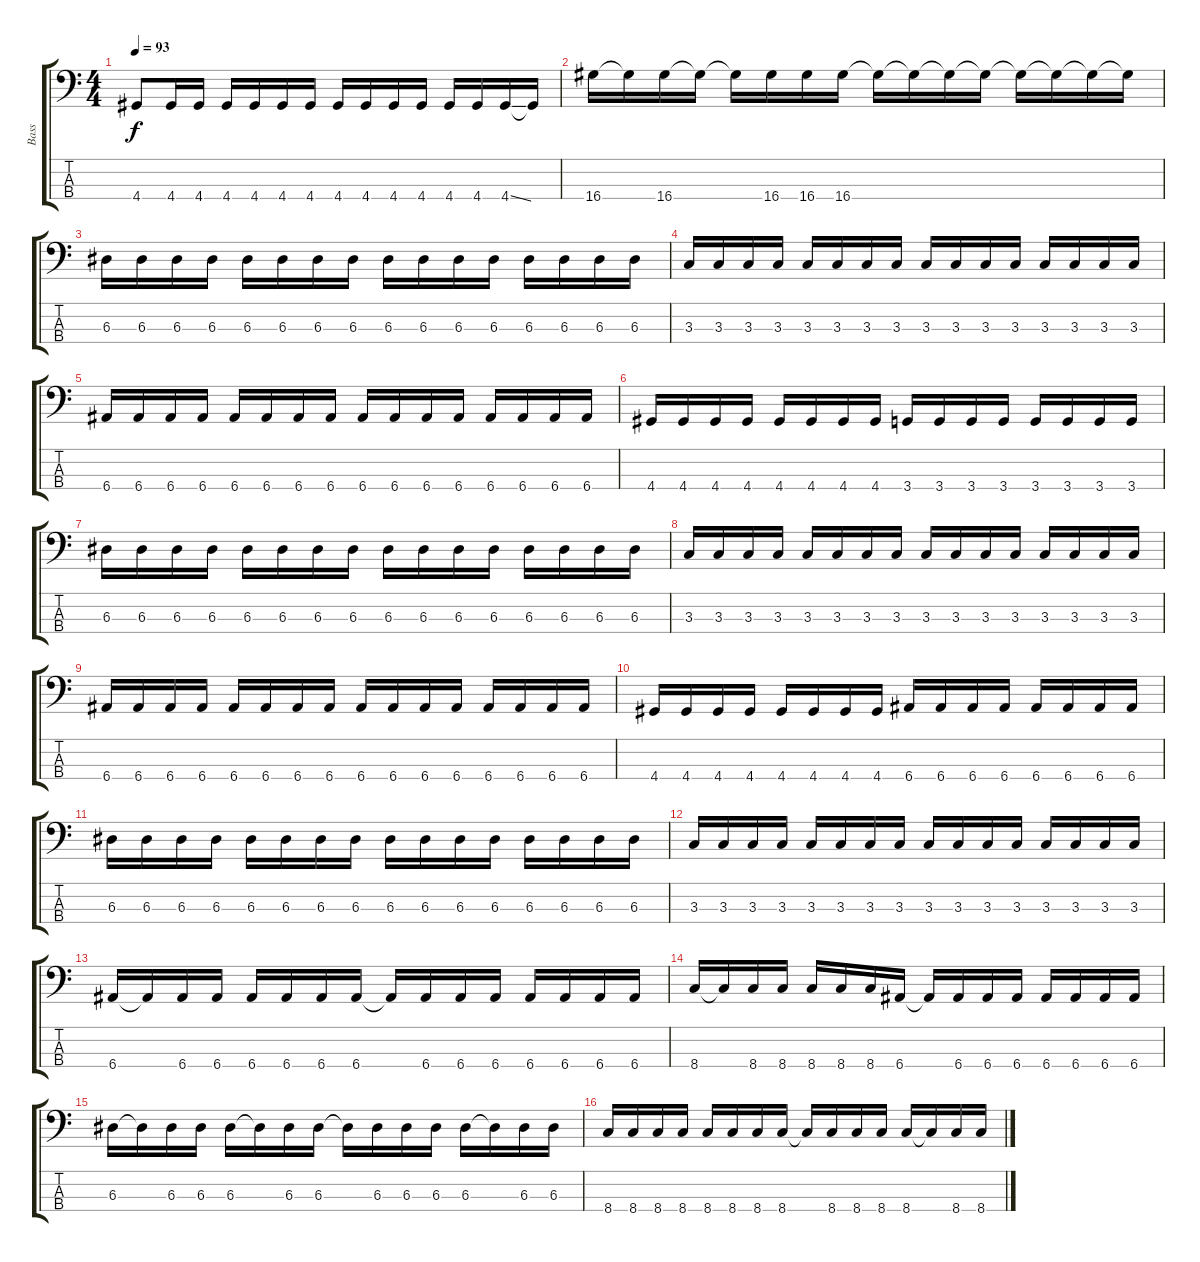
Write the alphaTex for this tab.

\track ("Bass" "Bass") {instrument electricbasspick}
\staff {score tabs}
\tuning (G2 D2 A1 E1) {hide}
\ts (4 4)
\tempo 93
\clef f4
\ks c
4.4.8{dy f} 4.4.16 4.4.16 4.4.16 4.4.16 4.4.16 4.4.16 4.4.16 4.4.16 4.4.16 4.4.16 4.4.16 4.4.16 4.4{ss}.16 4.4{t}.16 |
16.4.16 16.4{t}.16 16.4.16 16.4{t}.16 16.4{t}.16 16.4.16 16.4.16 16.4.16 16.4{t}.16 16.4{t}.16 16.4{t}.16 16.4{t}.16 16.4{t}.16 16.4{t}.16 16.4{t}.16 16.4{t}.16 |
6.3.16 6.3.16 6.3.16 6.3.16 6.3.16 6.3.16 6.3.16 6.3.16 6.3.16 6.3.16 6.3.16 6.3.16 6.3.16 6.3.16 6.3.16 6.3.16 |
3.3.16 3.3.16 3.3.16 3.3.16 3.3.16 3.3.16 3.3.16 3.3.16 3.3.16 3.3.16 3.3.16 3.3.16 3.3.16 3.3.16 3.3.16 3.3.16 |
6.4.16 6.4.16 6.4.16 6.4.16 6.4.16 6.4.16 6.4.16 6.4.16 6.4.16 6.4.16 6.4.16 6.4.16 6.4.16 6.4.16 6.4.16 6.4.16 |
4.4.16 4.4.16 4.4.16 4.4.16 4.4.16 4.4.16 4.4.16 4.4.16 3.4.16 3.4.16 3.4.16 3.4.16 3.4.16 3.4.16 3.4.16 3.4.16 |
6.3.16 6.3.16 6.3.16 6.3.16 6.3.16 6.3.16 6.3.16 6.3.16 6.3.16 6.3.16 6.3.16 6.3.16 6.3.16 6.3.16 6.3.16 6.3.16 |
3.3.16 3.3.16 3.3.16 3.3.16 3.3.16 3.3.16 3.3.16 3.3.16 3.3.16 3.3.16 3.3.16 3.3.16 3.3.16 3.3.16 3.3.16 3.3.16 |
6.4.16 6.4.16 6.4.16 6.4.16 6.4.16 6.4.16 6.4.16 6.4.16 6.4.16 6.4.16 6.4.16 6.4.16 6.4.16 6.4.16 6.4.16 6.4.16 |
4.4.16 4.4.16 4.4.16 4.4.16 4.4.16 4.4.16 4.4.16 4.4.16 6.4.16 6.4.16 6.4.16 6.4.16 6.4.16 6.4.16 6.4.16 6.4.16 |
6.3.16 6.3.16 6.3.16 6.3.16 6.3.16 6.3.16 6.3.16 6.3.16 6.3.16 6.3.16 6.3.16 6.3.16 6.3.16 6.3.16 6.3.16 6.3.16 |
3.3.16 3.3.16 3.3.16 3.3.16 3.3.16 3.3.16 3.3.16 3.3.16 3.3.16 3.3.16 3.3.16 3.3.16 3.3.16 3.3.16 3.3.16 3.3.16 |
6.4.16 6.4{t}.16 6.4.16 6.4.16 6.4.16 6.4.16 6.4.16 6.4.16 6.4{t}.16 6.4.16 6.4.16 6.4.16 6.4.16 6.4.16 6.4.16 6.4.16 |
8.4.16 8.4{t}.16 8.4.16 8.4.16 8.4.16 8.4.16 8.4.16 6.4.16 6.4{t}.16 6.4.16 6.4.16 6.4.16 6.4.16 6.4.16 6.4.16 6.4.16 |
6.3.16 6.3{t}.16 6.3.16 6.3.16 6.3.16 6.3{t}.16 6.3.16 6.3.16 6.3{t}.16 6.3.16 6.3.16 6.3.16 6.3.16 6.3{t}.16 6.3.16 6.3.16 |
8.4.16 8.4.16 8.4.16 8.4.16 8.4.16 8.4.16 8.4.16 8.4.16 8.4{t}.16 8.4.16 8.4.16 8.4.16 8.4.16 8.4{t}.16 8.4.16 8.4.16
